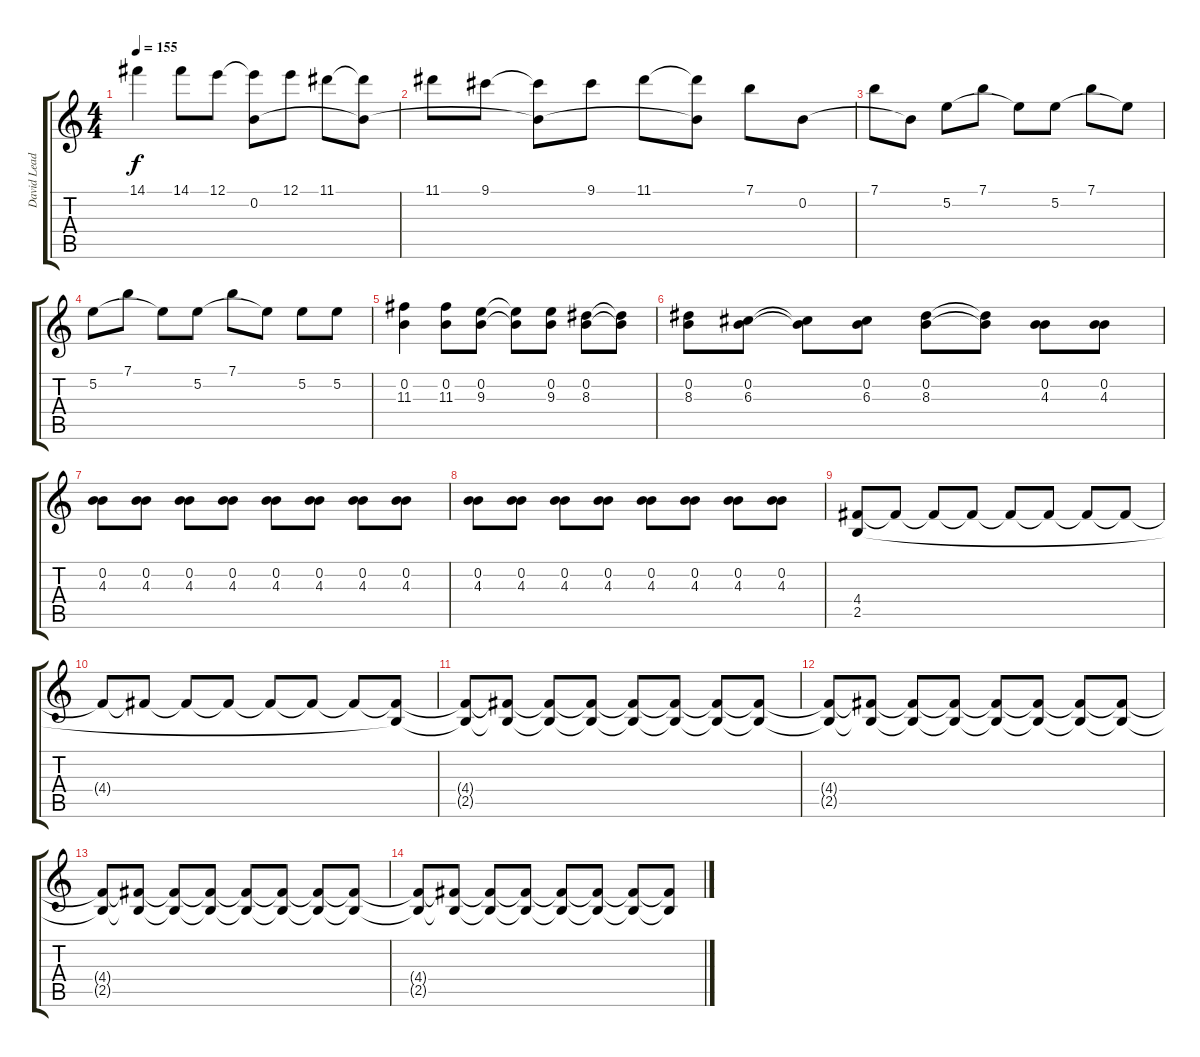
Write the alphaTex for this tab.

\track ("David Lead Guitar" "David Lead") {instrument distortionguitar}
\staff {score tabs}
\tuning (E4 B3 G3 D3 A2 E2) {hide}
\ts (4 4)
\tempo 155
\clef g2
\ks c
14.1.4{dy f} 14.1.8 12.1.8 (12.1{t} 0.2{t}).8 12.1.8 11.1.8 (11.1{t} 0.2{t}).8 |
11.1.8 9.1.8 (9.1{t} 0.2{t}).8 9.1.8 11.1.8 (11.1{t} 0.2{t}).8 7.1.8 0.2.8 |
7.1.8 0.2{t}.8 5.2.8 7.1.8 5.2{t}.8 5.2.8 7.1.8 5.2{t}.8 |
5.2.8 7.1.8 5.2{t}.8 5.2.8 7.1.8 5.2{t}.8 5.2.8 5.2.8 |
(0.2 11.3).4 (0.2 11.3).8 (0.2 9.3).8 (0.2{t} 9.3{t}).8 (0.2 9.3).8 (0.2 8.3).8 (0.2{t} 8.3{t}).8 |
(0.2 8.3).8 (0.2 6.3).8 (0.2{t} 6.3{t}).8 (0.2 6.3).8 (0.2 8.3).8 (0.2{t} 8.3{t}).8 (0.2 4.3).8 (0.2 4.3).8 |
(0.2 4.3).8 (0.2 4.3).8 (0.2 4.3).8 (0.2 4.3).8 (0.2 4.3).8 (0.2 4.3).8 (0.2 4.3).8 (0.2 4.3).8 |
(0.2 4.3).8 (0.2 4.3).8 (0.2 4.3).8 (0.2 4.3).8 (0.2 4.3).8 (0.2 4.3).8 (0.2 4.3).8 (0.2 4.3).8 |
(4.4 2.5).8 4.4{t}.8 4.4{t}.8 4.4{t}.8 4.4{t}.8 4.4{t}.8 4.4{t}.8 4.4{t}.8 |
4.4{t}.8 4.4{t}.8 4.4{t}.8 4.4{t}.8 4.4{t}.8 4.4{t}.8 4.4{t}.8 (4.4{t} 2.5{t}).8 |
(4.4{t} 2.5{t}).8 (4.4{t} 2.5{t}).8 (4.4{t} 2.5{t}).8 (4.4{t} 2.5{t}).8 (4.4{t} 2.5{t}).8 (4.4{t} 2.5{t}).8 (4.4{t} 2.5{t}).8 (4.4{t} 2.5{t}).8 |
(4.4{t} 2.5{t}).8 (4.4{t} 2.5{t}).8 (4.4{t} 2.5{t}).8 (4.4{t} 2.5{t}).8 (4.4{t} 2.5{t}).8 (4.4{t} 2.5{t}).8 (4.4{t} 2.5{t}).8 (4.4{t} 2.5{t}).8 |
(4.4{t} 2.5{t}).8 (4.4{t} 2.5{t}).8 (4.4{t} 2.5{t}).8 (4.4{t} 2.5{t}).8 (4.4{t} 2.5{t}).8 (4.4{t} 2.5{t}).8 (4.4{t} 2.5{t}).8 (4.4{t} 2.5{t}).8 |
(4.4{t} 2.5{t}).8 (4.4{t} 2.5{t}).8 (4.4{t} 2.5{t}).8 (4.4{t} 2.5{t}).8 (4.4{t} 2.5{t}).8 (4.4{t} 2.5{t}).8 (4.4{t} 2.5{t}).8 (4.4{t} 2.5{t}).8
